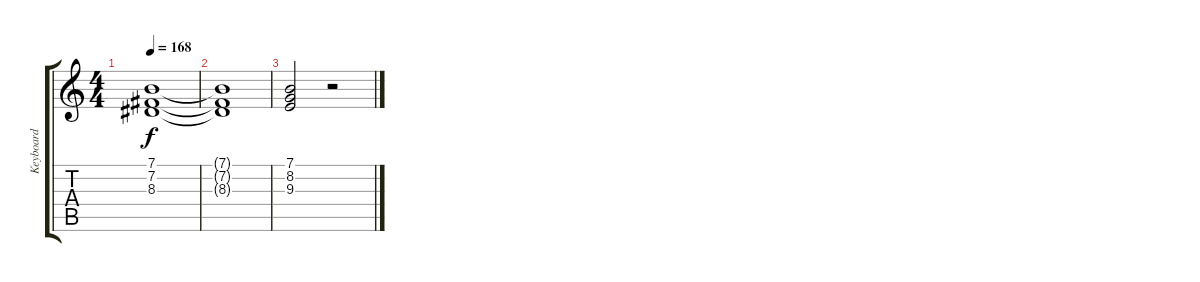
\track ("Keyboard" "Keyboard") {instrument stringensemble1}
\staff {score tabs}
\tuning (E4 B3 G3 D3 A2 E2) {hide}
\ts (4 4)
\tempo 168
\clef g2
\ks c
(7.1{t} 7.2{t} 8.3{t}).1{dy f} |
(7.1{t} 7.2{t} 8.3{t}).1 |
(7.1 8.2 9.3).2 r.2
